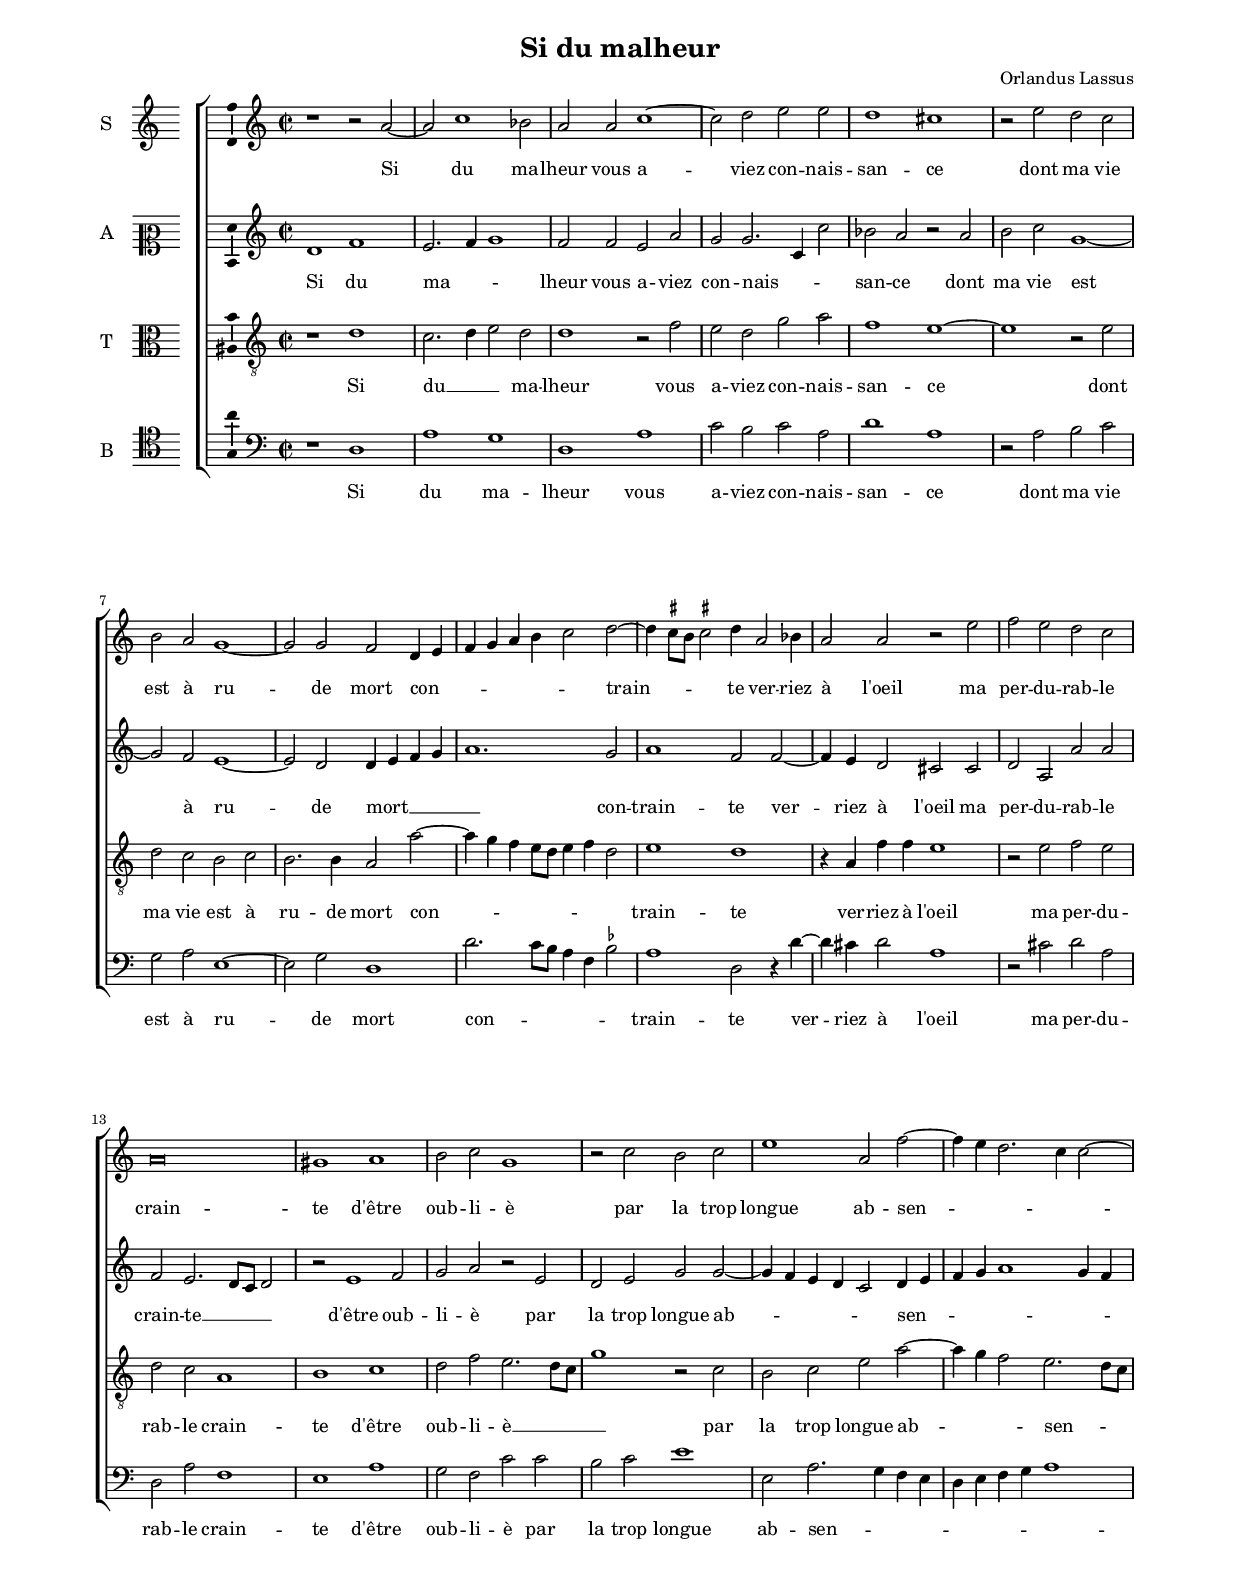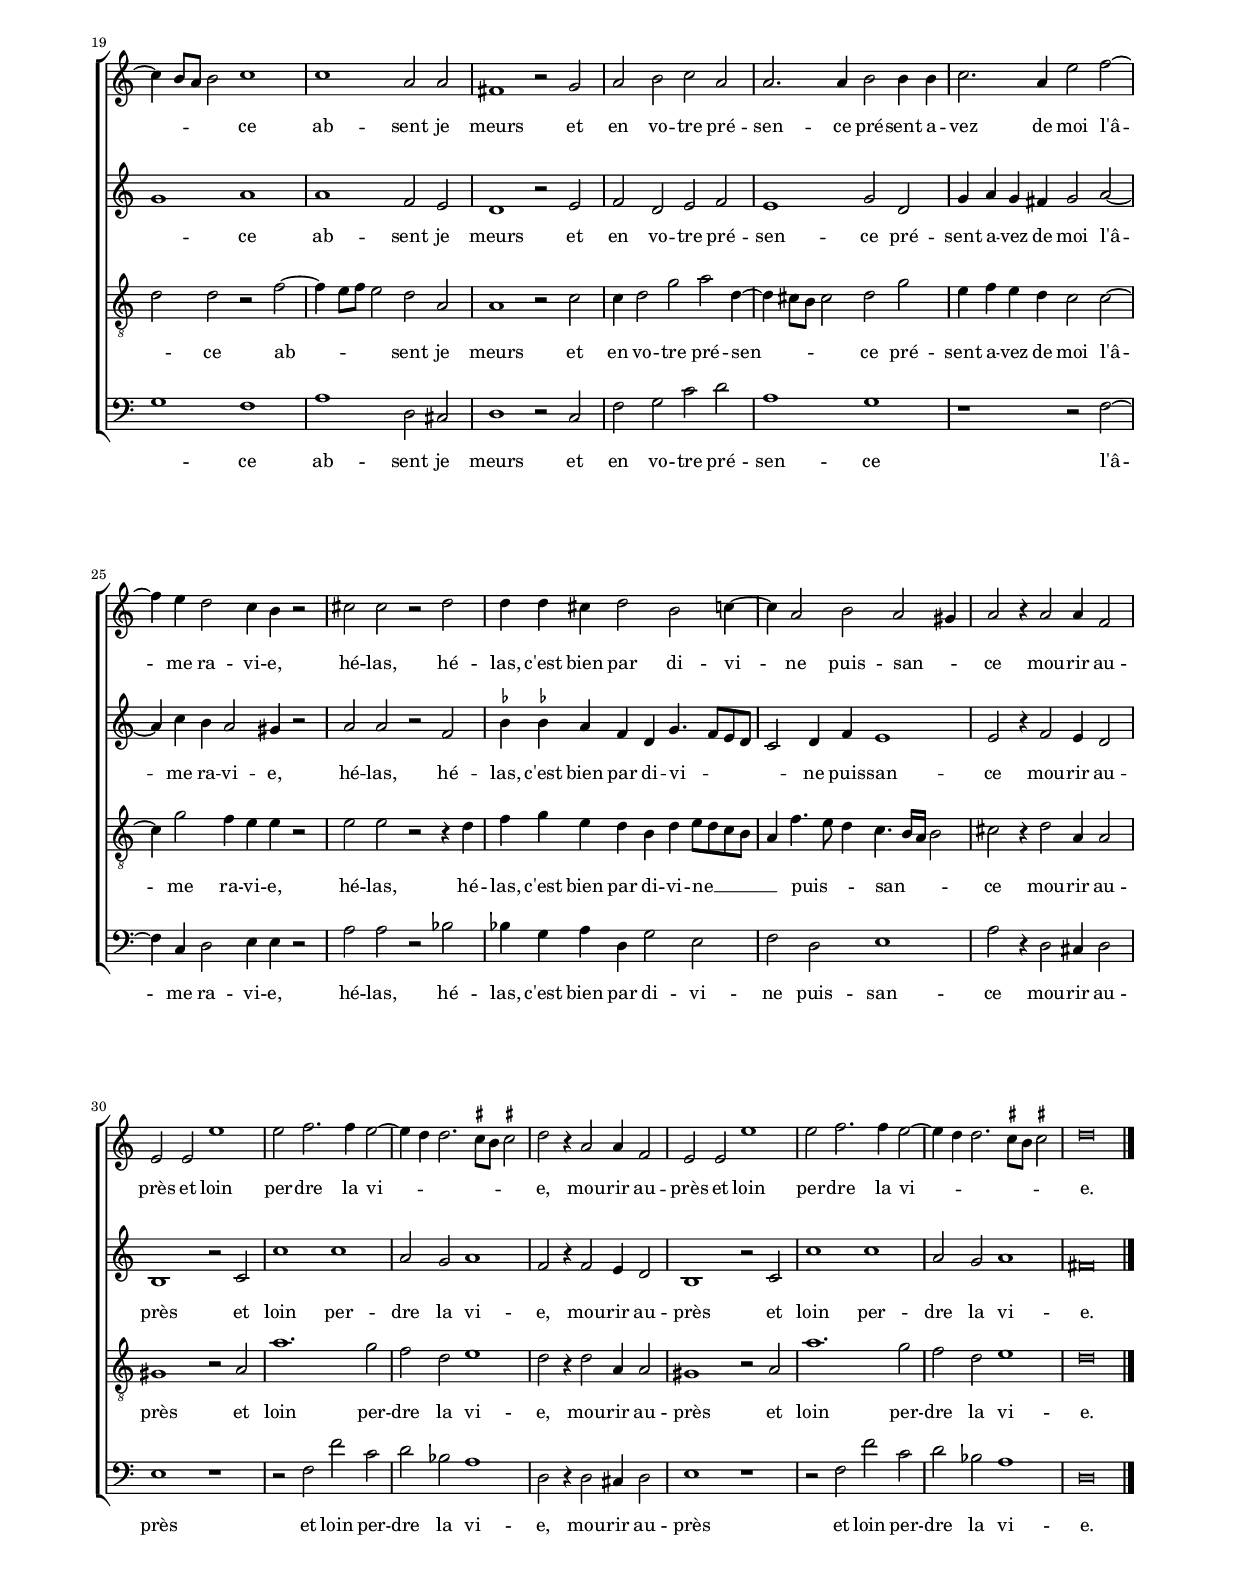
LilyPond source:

\header
{
  title="Si du malheur"
  composer="Orlandus Lassus"
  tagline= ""
}

\version "2.24.3"
\include "deutsch.ly"
#(set-global-staff-size 15)
% #(set-default-paper-size "letter")
#(ly:set-option 'point-and-click #f)

	
global = {
	\key c \major
	\time 2/2 \set Score.measureLength = #(ly:make-moment 2/1)
	\skip 1*2*37 \bar "|."
	}

	ficta = { \once \set suggestAccidentals = ##t }
	
	forget = #(define-music-function (music) (ly:music?) #{
		\accidentalStyle forget
		$music
		\accidentalStyle default
		#})	


\paper
	{
	top-margin = 2 \cm
	bottom-margin = 2 \cm
	left-margin = 1.8 \cm
	right-margin = 1.8 \cm
	ragged-bottom = ##f
	ragged-last-bottom = ##f
	print-page-number = ##f
	system-system-spacing = #'((basic-distance . 20) (minimum-distance . 14) (padding . 7) (strechability . 150))
	systems-per-page = 3
	page-count = 2
%	min-systems-per-page = 3
%	oddHeaderMarkup = \markup { \fill-line { \null \null \column \right-align { \fontsize #1 \fromproperty #'page:page-number-string \null } } }
%	evenHeaderMarkup = \markup { \column \right-align { \fontsize #1 \fromproperty #'page:page-number-string \null } }
	}


incipitcantus = \markup { \score {
	{
	\set Staff.instrumentName = \markup { \fontsize #1 "S" }
	\key c \major
	\clef violin
	s4 \bar ""
	}
	\layout  {
	raggedright = ##t
	indent = 0.8 \cm
	line-width = 1.6 \cm
	\context { \Staff \remove Time_signature_engraver }
	\override Staff.Clef.Y-extent = #'(0 . 0)
	}} \hspace #1 }
	
      
incipitaltus = \markup { \score {
	{
	\set Staff.instrumentName = \markup { \fontsize #1 "A" }
	\key c \major
	\clef mezzosoprano
	s4 \bar ""
	}
	\layout  {
	raggedright = ##t
	indent = 0.8 \cm
	line-width = 1.6 \cm
	\context { \Staff \remove Time_signature_engraver }
	\override Staff.Clef.Y-extent = #'(0 . 0)
	}} \hspace #1 }


incipittenor = \markup { \score {
	{
	\set Staff.instrumentName = \markup { \fontsize #1 "T" }
	\key c \major
	\clef alto
	s4 \bar ""
	}
	\layout  {
	raggedright = ##t
	indent = 0.8 \cm
	line-width = 1.6 \cm
	\context { \Staff \remove Time_signature_engraver }
	\override Staff.Clef.Y-extent = #'(0 . 0)
	}} \hspace #1 }


incipitbassus = \markup { \score {
	{
	\set Staff.instrumentName = \markup { \fontsize #1 "B" }
	\key c \major
	\clef tenor
	s4 \bar ""
	}
	\layout  {
	raggedright = ##t
	indent = 0.8 \cm
	line-width = 1.6 \cm
	\context { \Staff \remove Time_signature_engraver }
	\override Staff.Clef.Y-extent = #'(0 . 0)
	}} \hspace #1 }


cantus =  \relative c''
	{
	r1 r2 a~
	a2 c1 b2
	a2 a c1~
	c2 d e e
%5
	d1 cis |
	r2 e d c
	h2 a g1~
	g2 g f d4 e
	f4 g a h c2 d~
%10
	d4 \ficta cis8 h \ficta cis!2 d4 a2 b4 |
	a2 a r e'
	f2 e d c
	a\breve
	gis1 a
%15
	h2 c g1 |
	r2 c h c
	e1 a,2 f'~
	f4 e d2. c4 c2~
	c4 h8 a h2 c1
%20
	c1 a2 a |
	fis1 r2 g
	a2 h c a
	a2. a4 h2 h4 h
	c2. a4 e'2 f~
%25
	f4 e d2 c4 h r2 |
	cis2 cis r d
	d4 d cis d2 h2 c4~
	c4 a2 h a gis4
	a2 r4 a2 a4 f2
%30
	e2 e e'1 |
	e2 f2. f4 e2~
	e4 d d2. \ficta cis8 h \ficta cis!2
	d2 r4 a2 a4 f2
	e2 e e'1
%35
	e2 f2. f4 e2~ |
	e4 d d2. \ficta cis8 h \ficta cis!2
	d\breve |
	}


altus =  \relative c'
	{
	d1 f
	e2. f4 g1
	f2 f e a
	g2 g2. c,4 c'2
%5
	b2 a r a |
	h2 c g1~
	g2 f e1~ |
	e2 d d4 e f g
	a1. g2 |
%10
	a1 f2 f~
	f4 e d2 cis cis
	d2 a a' a
	f2 e2. d8 c d2
	r2 e1 f2 |
%15
	g2 a r e
	d2 e g g~
	g4 f e d c2 d4 e
	f4 g a1 g4 f
	g1 a |
%20
	a1 f2 e
	d1 r2 e
	f2 d e f
	e1 g2 d
	g4 a g fis g2 a~ |
%25
	a4 c h a2 gis4 r2
	a2 a r f
	\ficta b4 \ficta b! a f d g4. f8 e d
	c2 d4 f e1
	e2 r4 f2 e4 d2 |
%30
	h1 r2 c
	c'1 c
	a2 g a1
	f2 r4 f2 e4 d2
	h1 r2 c |
%35
	c'1 c
	a2 g a1
	fis\breve |
	}


tenor =  \relative c'
	{
	r1 d
	c2. d4 e2 d
	d1 r2 f
	e2 d g a
%5
	f1 e~ |
	e1 r2 e
	d2 c h c
	h2. h4 a2 a'~
	a4 g f e8 d e4 f d2
%10
	e1 d |
	r4 a f' f e1
	r2 e f e
	d2 c a1
	h1 c
%15
	d2 f e2. d8 c |
	g'1 r2 c,
	h2 c e a~
	a4 g f2 e2. d8 c
	d2 d r f~
%20
	f4 e8 f e2 d a |
	a1 r2 c
	c4 d2 g a d,4~
	d4 cis8 h cis2 d g
	e4 f e d c2 c~
%25
	c4 g'2 f4 e e r2 |
	e2 e r r4 d
	f4 g e d h d e8 d c h
	a4 f'4. e8 d4 c4. h16 a h2
	cis2 r4 d2 a4 a2
%30
	gis1 r2 a |
	a'1. g2
	f2 d e1
	d2 r4 d2 a4 a2
	gis1 r2 a
%35
	a'1. g2 |
	f2 d e1
	d\breve |
	}


bassus  =  \relative c
	{
	r1 d
	a'1 g
	d1 a'
	c2 h c a
%5
	d1 a |
	r2 a h c
	g2 a e1~
	e2 g d1
	d'2. c8 h a4 f \ficta b2
%10
	a1 d,2 r4 d'~ |
	d4 cis d2 a1
	r2 cis d a
	d,2 a' f1
	e1 a
%15
	g2 f c' c |
	h2 c e1
	e,2 a2. g4 f e
	d4 e f g a1
	g1 f
%20
	a1 d,2 cis |
	d1 r2 c
	f2 g c d
	a1 g
	r1 r2 f~
%25
	f4 c d2 e4 e r2 |
	a2 a r b
	b4 g a d, g2 e
	f2 d e1
	a2 r4 d,2 cis4 d2
%30
	e1 r |
	r2 f f' c
	d2 b a1
	d,2 r4 d2 cis4 d2
	e1 r
%35
	r2 f f' c |
	d2 b a1
	d,\breve |
	}

lyricscantus = \lyricmode {
	Si du ma -- lheur vous a -- viez con -- nais -- san -- ce
	dont ma vie est à ru -- de mort con -- _ _ _ _ _ _ train -- _ _ _ te
	ver -- riez à l'oeil ma per -- du -- rab -- le crain -- te
	d'être oub -- li -- è par la trop longue ab -- sen -- _ _ _ _ _ _ _ ce
	ab -- sent je meurs et en vo -- tre pré -- sen -- ce
	pré -- sent a -- vez de moi l'â -- me ra -- vi -- e,
	hé -- las, hé -- las, c'est bien par di -- vi -- ne puis -- san -- _ ce
	mou -- rir au -- près et loin per -- dre la vi -- _ _ _ _ _ e,
	mou -- rir au -- près et loin per -- dre la vi -- _ _ _ _ _ e.
	}


lyricsaltus = \lyricmode {
	Si du ma -- _ _ lheur vous a -- viez con -- nais -- _ _ san -- ce
	dont ma vie est à ru -- de mort __ _ _ _ _ con -- train -- te
	ver -- riez à l'oeil ma per -- du -- rab -- le crain -- te __ _ _ _
	d'être oub -- li -- è par la trop longue ab -- _ _ _ _ sen -- _ _ _ _ _ _ _ ce
	ab -- sent je meurs et en vo -- tre pré -- sen -- ce
	pré -- sent a -- vez de moi l'â -- me ra -- vi -- e,
	hé -- las, hé -- las, c'est bien par di -- vi -- _ _ _ _ ne puis -- san -- ce
	mou -- rir au -- près et loin per -- dre la vi -- e,
	mou -- rir au -- près et loin per -- dre la vi -- e.
	}


lyricstenor = \lyricmode {
	Si du __ _ _ ma -- lheur vous a -- viez con -- nais -- san -- ce
	dont ma vie est à ru -- de mort con -- _ _ _ _ _ _ _ train -- te
	ver -- riez à l'oeil ma per -- du -- rab -- le crain -- te
	d'être oub -- li -- è __ _ _ _ par la trop longue ab -- _ _ sen -- _ _ _ ce
	ab -- _ _ _ sent je meurs et en vo -- tre pré -- sen -- _ _ _ ce
	pré -- sent a -- vez de moi l'â -- me ra -- vi -- e,
	hé -- las, hé -- las, c'est bien par di -- vi -- ne __ _ _ _ _ puis -- _ _ san -- _ _ _ ce
	mou -- rir au -- près et loin per -- dre la vi -- e,
	mou -- rir au -- près et loin per -- dre la vi -- e.
	}


lyricsbassus = \lyricmode {
	Si du ma -- lheur vous a -- viez con -- nais -- san -- ce
	dont ma vie est à ru -- de mort con -- _ _ _ _ _ train -- te
	ver -- riez à l'oeil ma per -- du -- rab -- le crain -- te
	d'être oub -- li -- è par la trop longue ab -- sen -- _ _ _ _ _ _ _ _ _ ce
	ab -- sent je meurs et en vo -- tre pré -- sen -- ce
	l'â -- me ra -- vi -- e,
	hé -- las, hé -- las, c'est bien par di -- vi -- ne puis -- san -- ce
	mou -- rir au -- près et loin per -- dre la vi -- e,
	mou -- rir au -- près et loin per -- dre la vi -- e.
	}


\score
{  
	\transpose c c {
	\new ChoirStaff \with { \override StaffGrouper.staff-staff-spacing.basic-distance = #13 }
	<<

	\new Staff << \global
	\new Voice="v1" {
		\set Staff.instrumentName=\incipitcantus
		\set Staff.midiInstrument = "reed organ"
		\clef violin
		\cantus }
	\new Lyrics \lyricsto "v1" {\lyricscantus }
	>>


	\new Staff << \global
	\new Voice="v2" {
		\set Staff.instrumentName=\incipitaltus
		\set Staff.midiInstrument = "reed organ"
		\clef violin % "G_8"
		\altus}
	\new Lyrics \lyricsto "v2" {\lyricsaltus }
	>>


	\new Staff << \global
	\new Voice="v3" {
		\set Staff.instrumentName=\incipittenor
		\set Staff.midiInstrument = "reed organ"
		\clef "G_8"
		\tenor }
	\new Lyrics \lyricsto "v3" {\lyricstenor }
	>>


	\new Staff << \global
	\new Voice="v4" {
		\set Staff.instrumentName=\incipitbassus
		\set Staff.midiInstrument = "reed organ"
		\clef bass 
		\bassus }
	\new Lyrics \lyricsto "v4" {\lyricsbassus}
	>>

	>>
	} % transpose

	\layout
	{
	indent = 1.7 \cm
	\context { \Lyrics \override VerticalAxisGroup.nonstaff-relatedstaff-spacing.padding = #2.3 }
	\context { \Staff \override TimeSignature.break-visibility = #end-of-line-invisible }
	\context { \Staff \consists Ambitus_engraver }
	\context { \Score \override BarNumber.padding = #2 }
	\context { \Voice \override NoteHead.style = #'baroque }
	}

\midi
	{
	\tempo 2 = 90
	}
	
}


% EOF
